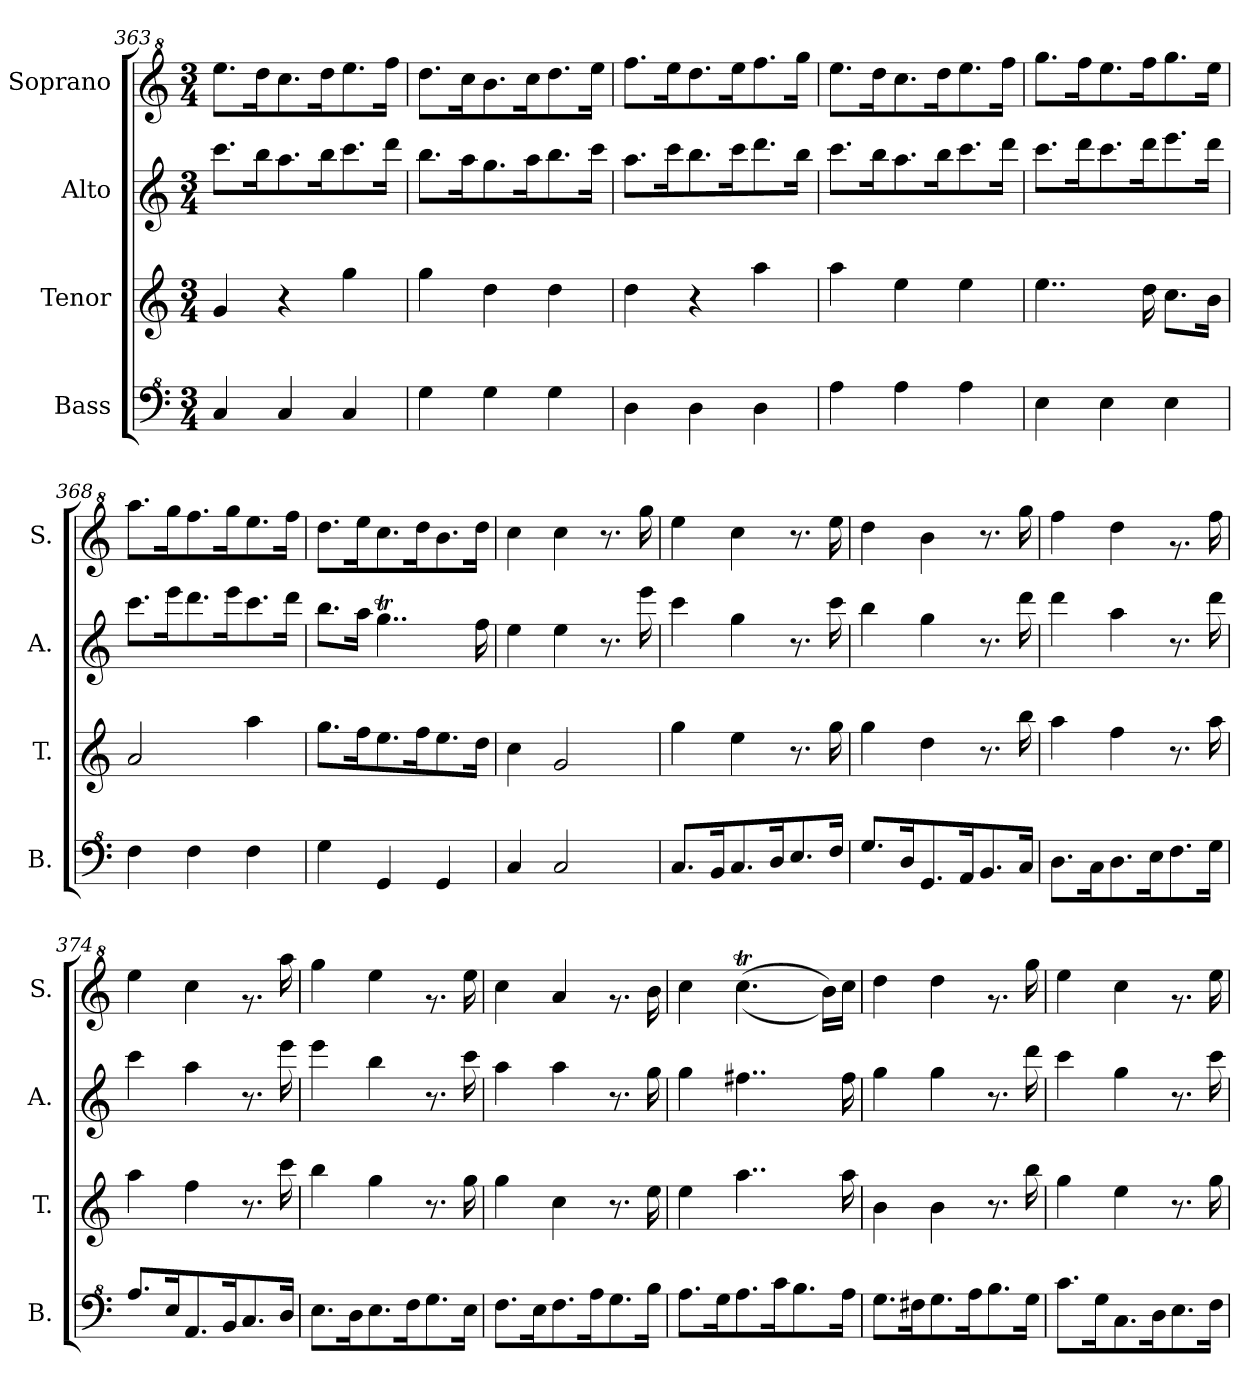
**kern	**kern	**kern	**kern
*part4	*part3	*part2	*part1
*staff4	*staff3	*staff2	*staff1
*I"Bass	*I"Tenor	*I"Alto	*I"Soprano
*I'B.	*I'T.	*I'A.	*I'S.
*clefF^4	*clefG2	*clefG2	*clefG^2
*k[]	*k[]	*k[]	*k[]
*M3/4	*M3/4	*M3/4	*M3/4
=363	=363	=363	=363
4c/	4g/	8.ccc\L	8.eee\L
.	.	16bb\K	16ddd\K
4c/	4r	8.aa\	8.ccc\
.	.	16bb\K	16ddd\K
4c/	4gg\	8.ccc\	8.eee\
.	.	16ddd\Jk	16fff\Jk
=364	=364	=364	=364
4g\	4gg\	8.bb\L	8.ddd\L
.	.	16aa\K	16ccc\K
4g\	4dd\	8.gg\	8.bb\
.	.	16aa\K	16ccc\K
4g\	4dd\	8.bb\	8.ddd\
.	.	16ccc\Jk	16eee\Jk
=365	=365	=365	=365
4d\	4dd\	8.aa\L	8.fff\L
.	.	16ccc\K	16eee\K
4d\	4r	8.bb\	8.ddd\
.	.	16ccc\K	16eee\K
4d\	4aa\	8.ddd\	8.fff\
.	.	16bb\Jk	16ggg\Jk
=366	=366	=366	=366
4a\	4aa\	8.ccc\L	8.eee\L
.	.	16bb\K	16ddd\K
4a\	4ee\	8.aa\	8.ccc\
.	.	16bb\K	16ddd\K
4a\	4ee\	8.ccc\	8.eee\
.	.	16ddd\Jk	16fff\Jk
=367	=367	=367	=367
4e\	4..ee\	8.ccc\L	8.ggg\L
.	.	16ddd\K	16fff\K
4e\	.	8.ccc\	8.eee\
.	16dd\	16ddd\K	16fff\K
4e\	8.cc\L	8.eee\	8.ggg\
.	16b\Jk	16ddd\Jk	16eee\Jk
=368	=368	=368	=368
4f\	2a/	8.ccc\L	8.aaa\L
.	.	16eee\K	16ggg\K
4f\	.	8.ddd\	8.fff\
.	.	16eee\K	16ggg\K
4f\	4aa\	8.ccc\	8.eee\
.	.	16ddd\Jk	16fff\Jk
=369	=369	=369	=369
4g\	8.gg\L	8.bb\L	8.ddd\L
.	16ff\K	16aa\Jk	16eee\K
4G/	8.ee\	4..ggT\	8.ccc\
.	16ff\K	.	16ddd\K
4G/	8.ee\	.	8.bb\
.	16dd\Jk	16ff\	16ddd\Jk
!!LO:PB:g=z
=370	=370	=370	=370
4c/	4cc\	4ee\	4ccc\
2c/	2g/	4ee\	4ccc\
.	.	8.r	8.r
.	.	16eee\	16ggg\
=371	=371	=371	=371
8.c/L	4gg\	4ccc\	4eee\
16B/K	.	.	.
8.c/	4ee\	4gg\	4ccc\
16d/K	.	.	.
8.e/	8.r	8.r	8.r
16f/Jk	16gg\	16ccc\	16eee\
=372	=372	=372	=372
8.g/L	4gg\	4bb\	4ddd\
16d/K	.	.	.
8.G/	4dd\	4gg\	4bb\
16A/K	.	.	.
8.B/	8.r	8.r	8.r
16c/Jk	16bb\	16ddd\	16ggg\
=373	=373	=373	=373
8.d\L	4aa\	4ddd\	4fff\
16c\K	.	.	.
8.d\	4ff\	4aa\	4ddd\
16e\K	.	.	.
8.f\	8.r	8.r	8.rgg
16g\Jk	16aa\	16ddd\	16fff\
=374	=374	=374	=374
8.a/L	4aa\	4ccc\	4eee\
16e/K	.	.	.
8.A/	4ff\	4aa\	4ccc\
16B/K	.	.	.
8.c/	8.r	8.r	8.rgg
16d/Jk	16ccc\	16eee\	16aaa\
=375	=375	=375	=375
8.e\L	4bb\	4eee\	4ggg\
16d\K	.	.	.
8.e\	4gg\	4bb\	4eee\
16f\K	.	.	.
8.g\	8.r	8.r	8.rgg
16e\Jk	16gg\	16ccc\	16eee\
=376	=376	=376	=376
8.f\L	4gg\	4aa\	4ccc\
16e\K	.	.	.
8.f\	4cc\	4aa\	4aa/
16a\K	.	.	.
8.g\	8.r	8.r	8.rgg
16b\Jk	16ee\	16gg\	16bb\
=377	=377	=377	=377
8.a\L	4ee\	4gg\	4ccc\
16g\K	.	.	.
8.a\	4..aa\	4..ff#X\	(>(>4.cccT\
16cc\K	.	.	.
8.b\	.	.	.
.	.	.	16bb\LL))
16a\Jk	16aa\	16ff#\	16ccc\JJ
=378	=378	=378	=378
8.g\L	4b\	4gg\	4ddd\
16f#X\K	.	.	.
8.g\	4b\	4gg\	4ddd\
16a\K	.	.	.
8.b\	8.r	8.r	8.rgg
16g\Jk	16bb\	16ddd\	16ggg\
=379	=379	=379	=379
8.cc\L	4gg\	4ccc\	4eee\
16g\K	.	.	.
8.c\	4ee\	4gg\	4ccc\
16d\K	.	.	.
8.e\	8.r	8.r	8.rgg
16f\Jk	16gg\	16ccc\	16eee\
=	=	=	=
*-	*-	*-	*-
